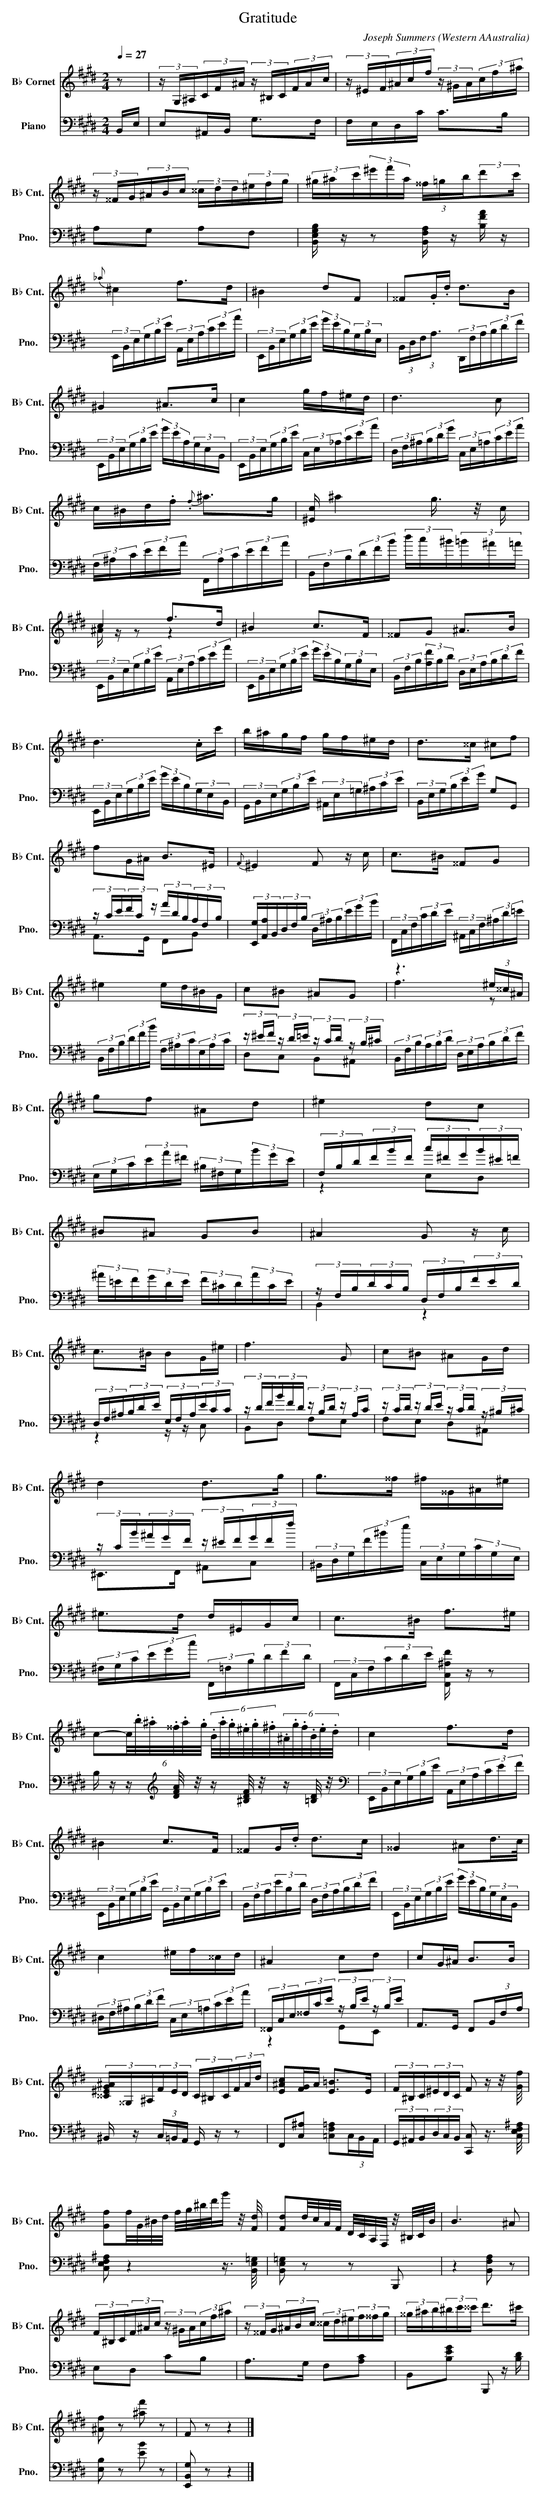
X:1
T:Gratitude
C:Joseph Summers
O:Western AAustralia
%%score ( 1 2 ) ( 3 4 )
L:1/16
Q:1/4=27
M:2/4
K:E
V:1 treble transpose=-2 nm="B♭ Cornet" snm="B♭ Cnt."
V:2 treble transpose=-2
V:3 bass nm="Piano" snm="Pno."
V:4 bass
V:1
[K:E] z2 | (3z G,^A,(3CF^A (3z ^B,C(3FAc | (3z ^EF(3^Acf (3z ^GA(3cf^a |$
(3z ^^FG(3^ABc (3^^cdd(3^efg | (3^g^ac'(3^e'f'a (3^^f=gb(3:2:2d'2c' |${_a} ^c4 f2>d2 | ^B4 d2F2 |
^^F2.G.d d2>B2 |$ ^G4 ^A2>c2 | c4 gf^ed | d6 c2 |$ c^Bd.f{.f} ^a2>g2 | [^Ec] ^a4 g3/2 z/ c |$
c4 f2>d2 | ^B4 c2>F2 | ^^F2G2 ^A2>B2 |$ d6 .cc' | b^agf gf^ed | d2>^^c2 ^c2f2 |$ f2G^A B2>^E2 |
{F} ^E4 F2 z c | c2>^B2 ^^F2G2 |$ ^e4 ed^BG | c2^B2 ^A2G2 | z6 (3^e^^c^A |$ g2f2 ^A2d2 |
^e4 d2c2 |$ ^B2^A2 G2B2 | ^A4 G2 z c |$ c2>^B2 B2G^e | f6 G2 | c2^B2 ^A2Gd |$ d4 d2>g2 |
g2>^^f2 ^f^^G^A^e |$ ^e2>d2 d^EGc | c2>^B2 f2>^e2 |$
c2-(6:4:6c/.b/.^a/.^^f/.a/.g/ (6:4:6.B/.a/.g/.^e/.g/.^f/(6:4:6.^A/.g/.f/.B/.e/.d/ | c4 f2>d2 |$
^B4 c2>F2 | ^^F2G.d d2>c2 | ^^G4 ^A2d>c |$ c4 ^ef^^cd | ^A4 c2d2 | c2G^A B2>B2 |$
(3[^^C^EG^A]^^G,^A,(3FED (3C^B,C(3FAd | [E^Ac]2[FG]A [E=B]2>E2 | (3F^B,C(3^EDC F2 z z/ [Gf]/ |$
[Gf]2f/G/^B/d/ f/g/^b/d'/g' z/ [Fd]/ | [Fd]2d/c/A/F/ D/C/A,/F,/ z/ ^B,/C/B/ | B6 ^A2 |$
(3F^B,C(3F^Ac (3z ^GA(3cf^a | (3z ^^FG(3^ABc (3^^cd^e(3f^^fg | (3^^g^ab(3^bc'^^c' d'2>^c'2 |$
[^Af]2 z2 [^af']2 z2 | F2 z2 z4 |]
V:2
[K:E] x2 | x8 | x8 |$ x8 | x8 |$ x8 | x8 | x8 |$ x8 | x8 | x8 |$ x8 | x8 |$ ^A z z2 z4 | x8 | x8 |$
x8 | x8 | x8 |$ x8 | x8 | x8 |$ x8 | x8 | f6 z2 |$ x8 | x8 |$ x8 | x8 |$ x8 | x8 | x8 |$ x8 |
x8 |$ x8 | x8 |$ x8 | x8 |$ x8 | x8 | x8 |$ x8 | x8 | x8 |$ x8 | x8 | x8 |$ x8 | x8 | x8 |$ x8 |
x8 | x8 |$ x8 | x8 |]
V:3
B,,E, | E,2^A,,B,, G,2>F,2 | F,E,D,C C2>B,2 |$ A,2G,2 A,2F,2 |
[B,,E,G,B,] z z2 [B,,F,A,] z [B,FA] z |$ (3E,,B,,E,(3G,B,E (3A,,E,A,(3CEA |
(3E,,B,,E,(3G,B,E (3GEB,(3G,B,E, | (3B,,D,F,(3:2:1A,3 (3D,,F,A,(3B,DF |$
(3E,,B,,E,(3G,B,E (3GEA,(3G,E,B,, | (3E,,B,,E,(3G,B,E (3C,E,_A,(3CEA |
(3D,F,^A,(3B,DG (3C,E,=A,(3CEA |$ (3F,^A,C(3EFA (3F,,A,C(3EFA | (3B,,F,B,(3DFB (3dc^B(3=B^A=A |$
(3E,,B,,E,(3G,B,E (3A,,E,A,(3CEA | (3E,,B,,E,(3G,B,E (3GEB,(3G,B,E, |
(3B,,F,B,(3[A,F]B,D (3D,E,A,(3B,DF |$ (3E,,B,,E,(3G,B,E (3GEB,(3G,E,B,, |
(3G,,B,,E,(3G,B,E (3^A,,E,=G,(3^A,CE | (3B,,E,G,(3B,EG G,2G,,2 |$ (3z CE(3FC z (3ADB,(3A,F,B, |
(3[E,,G,][A,,A,]B,,(3D,F,B, (3D,^A,B,(3EGB | (3F,,C,F,(3CDE (3^A,,C,F,(3^A,D=E |$
(3B,,F,B,(3DFB (3F,^A,C(3E,A,C | (3z ^EF (3z D=E (3z CD (3z B,^C |
(3B,,F,B,(3A,B,D (3D,E,A,(3B,DF |$ (3E,G,C(3EA^F (3^B,^F,G,(3BGE | (3F,B,D(3FBF (3c^FG(3B^E=F |$
(3^A=EF(3GDE (3F^CD(3ACE | (3z F,B,(3DCB, (3D,F,B,(3FED |$ (3D,F,^A,(3B,DE (3E,F,A,(3ECC |
(3z DF(3BFD (3z B,D (3z A,C | (3z CD (3z DE (3z CD (3z ^B,^C |$ (3z CB(3^AGF (3z ^EF(3GFf |
(3^B,,D,G,(3F^Be (3C,E,G,(3CG,E, |$ (3^F,G,C(3EGc (3F,,=F,B,(3DFD |
(3F,,C,F,(3CDE [F,,C,^A,F] z z2 |$ B, z z[K:treble] [DFA]/ z/ z [^B,DF]/ z/ z [=B,D]/ z/ |
[K:bass] (3E,,B,,E,(3G,B,E (3A,,E,A,(3CEF |$ (3E,,B,,E,(3G,B,E (3G,,B,,E,(3G,B,E |
(3B,,F,A,(3EB,D (3D,F,A,(3B,DF | (3E,,B,,E,(3G,B,E (3GEB,(3G,E,B,, |$
(3^D,F,^A,(3B,DF (3C,E,=A,(3CEA | (3^^F,,C,E,(3^^F,CE (3z B,E (3z B,E | A,,2>G,,2 F,,2(3B,,F,A, |$
^B,, z (3C,=B,,A,, G,, z z2 | F,,2[C,^A,]2 [=C,F,=A,]2(3C,B,,A,, |
(3G,,^A,,B,,(3D,C,B,, [C,,C,]2 z3/2 [C,E,F,^A,]/ |$ [C,E,F,^A,]2 z4 z3/2 [B,,E,=G,]/ |
[B,,E,=G,]2 z2 z2 B,,,2 | z4 [B,,F,A,]2 z2 |$ E,2D,2 C2B,2 | A,2>G,2 F,2[A,C]2 |
B,,2[B,EG]2 B,,,2 z [B,D] |$ [E,B,]2 z2 [EB]2 z2 | [E,,B,,G,]2 z2 z4 |]
V:4
x2 | x8 | x8 |$ x8 | x8 |$ x8 | x8 | x8 |$ x8 | x8 | x8 |$ x8 | x8 |$ x8 | x8 | x8 |$ x8 | x8 |
x8 |$ A,,2>G,,2 F,,2B,,2 | x8 | x8 |$ x8 | D,2C,2 B,,2^A,,2 | x8 |$ x8 | z4 E,2D,2 |$ x8 |
B,,4 z4 |$ z4 z z C,2 | B,,2D,2 F,2E,2 | F,2E,2 D,2^A,,2 |$ ^E,,2>F,,2 ^A,,2C,2 | x8 |$ x8 | x8 |$
x3[K:treble] x5 |[K:bass] x8 |$ x8 | x8 | x8 |$ x8 | z4 G,,2E,,2 | x8 |$ x8 | x8 | x8 |$ x8 | x8 |
x8 |$ x8 | x8 | x8 |$ x8 | x8 |]
